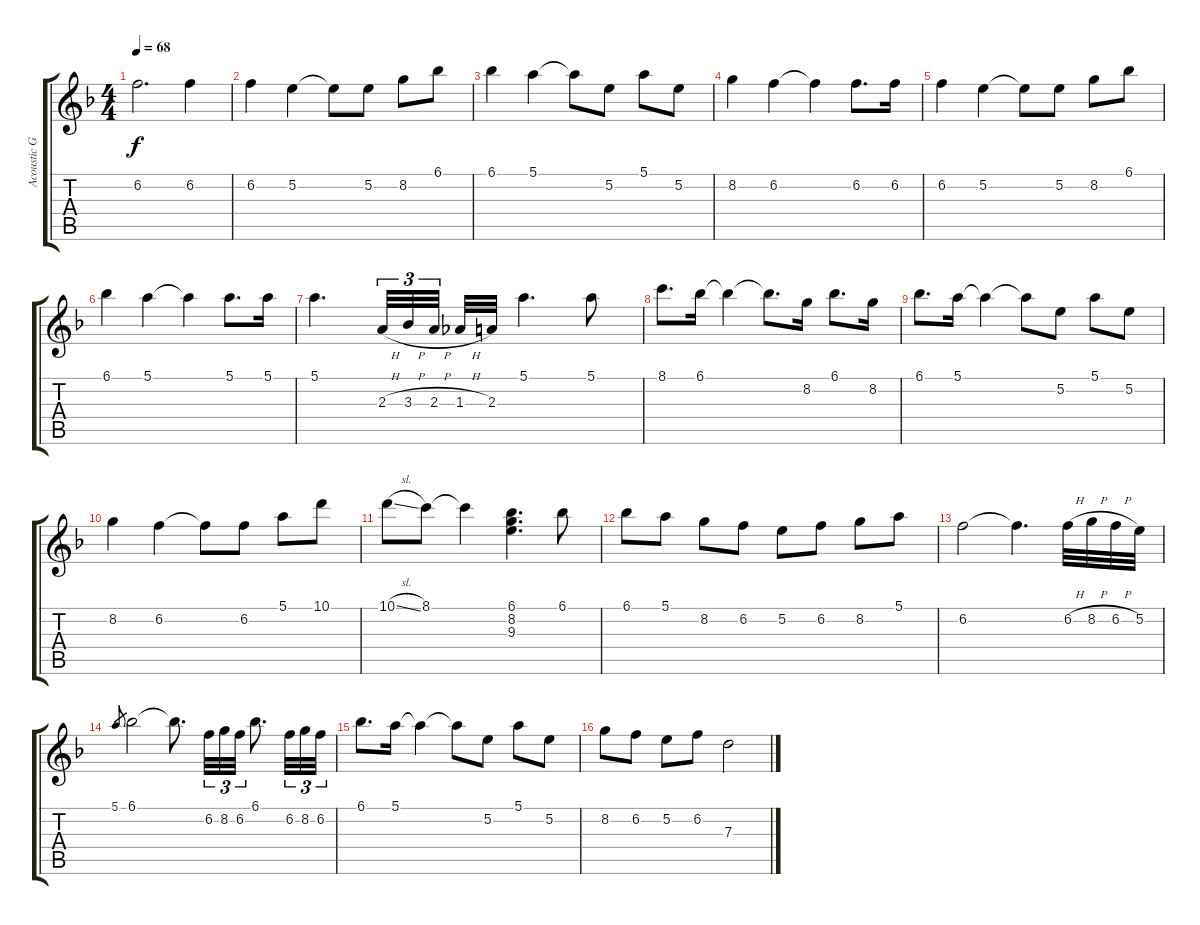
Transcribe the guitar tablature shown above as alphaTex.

\track ("Acoustic Guitar 2" "Acoustic G") {instrument acousticguitarnylon}
\staff {score tabs}
\tuning (E4 B3 G3 D3 A2 D2) {hide}
\ts (4 4)
\section ("" "")
\tempo 68
\clef g2
\ks dminor
6.2.2{d dy f instrument acousticguitarnylon} 6.2.4 |
6.2.4 5.2.4 5.2{t}.8 5.2.8 8.2.8 6.1.8 |
6.1.4 5.1.4 5.1{t}.8 5.2.8 5.1.8 5.2.8 |
8.2.4 6.2.4 6.2{t}.4 6.2.8{d} 6.2.16 |
6.2.4 5.2.4 5.2{t}.8 5.2.8 8.2.8 6.1.8 |
6.1.4 5.1.4 5.1{t}.4 5.1.8{d} 5.1.16 |
5.1.4{d} 2.3{h}.32{tu (3 2)} 3.3{h}.32{tu (3 2)} 2.3{h}.32{tu (3 2)} 1.3{h}.32 2.3.32 5.1.4{d} 5.1.8 |
8.1.8{d} 6.1.16 6.1{t}.4 6.1{t}.8{d} 8.2.16 6.1.8{d} 8.2.16 |
6.1.8{d} 5.1.16 5.1{t}.4 5.1{t}.8 5.2.8 5.1.8 5.2.8 |
8.2.4 6.2.4 6.2{t}.8 6.2.8 5.1.8 10.1.8 |
10.1{sl}.8 8.1.8 8.1{t}.4 (6.1 8.2 9.3).4{d} 6.1.8 |
6.1.8 5.1.8 8.2.8 6.2.8 5.2.8 6.2.8 8.2.8 5.1.8 |
6.2.2 6.2{t}.4{d} 6.2{h}.32 8.2{h}.32 6.2{h}.32 5.2.32 |
5.1.8{gr} 6.1.2 6.1{t}.8{d} 6.2.32{tu (3 2)} 8.2.32{tu (3 2)} 6.2.32{tu (3 2)} 6.1.8{d} 6.2.32{tu (3 2)} 8.2.32{tu (3 2)} 6.2.32{tu (3 2)} |
6.1.8{d} 5.1.16 5.1{t}.4 5.1{t}.8 5.2.8 5.1.8 5.2.8 |
8.2.8 6.2.8 5.2.8 6.2.8 7.3.2
